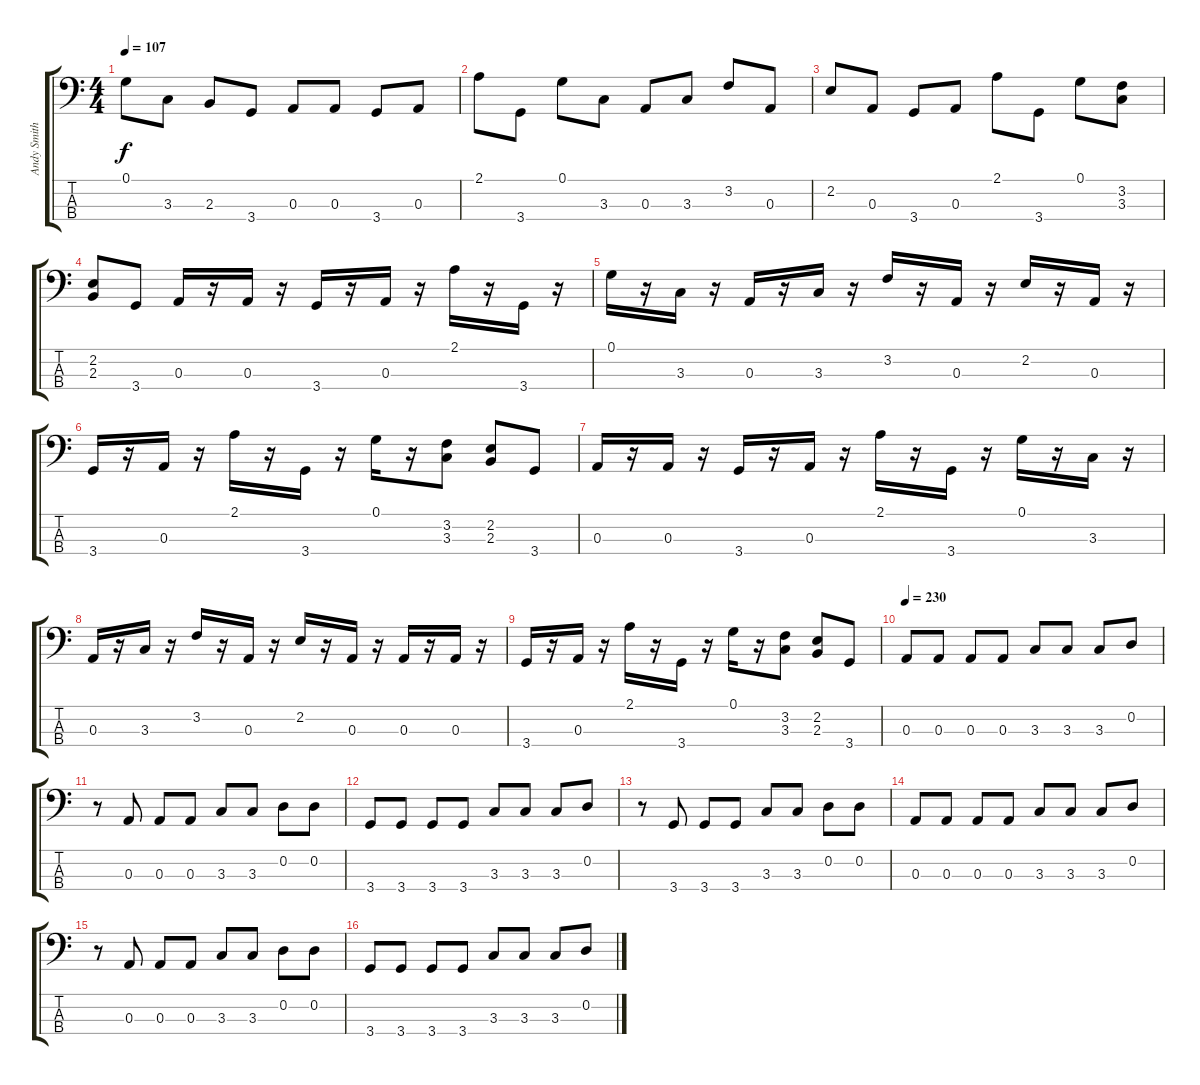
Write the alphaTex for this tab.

\track ("Andy Smith (bass)" "Andy Smith") {instrument electricbassfinger}
\staff {score tabs}
\tuning (G2 D2 A1 E1) {hide}
\ts (4 4)
\tempo 107
\clef f4
\ks c
0.1.8{dy f} 3.3.8 2.3.8 3.4.8 0.3.8 0.3.8 3.4.8 0.3.8 |
2.1.8 3.4.8 0.1.8 3.3.8 0.3.8 3.3.8 3.2.8 0.3.8 |
2.2.8 0.3.8 3.4.8 0.3.8 2.1.8 3.4.8 0.1.8 (3.2 3.3).8 |
(2.2 2.3).8 3.4.8 0.3.16{instrument electricguitarclean} r.16 0.3.16 r.16 3.4.16 r.16 0.3.16 r.16 2.1.16 r.16 3.4.16 r.16 |
0.1.16 r.16 3.3.16 r.16 0.3.16 r.16 3.3.16 r.16 3.2.16 r.16 0.3.16 r.16 2.2.16 r.16 0.3.16 r.16 |
3.4.16 r.16 0.3.16 r.16 2.1.16 r.16 3.4.16 r.16 0.1.16 r.16 (3.2 3.3).8{instrument distortionguitar} (2.2 2.3).8 3.4.8 |
0.3.16{instrument electricbassfinger} r.16 0.3.16 r.16 3.4.16 r.16 0.3.16 r.16 2.1.16 r.16 3.4.16 r.16 0.1.16 r.16 3.3.16 r.16 |
0.3.16 r.16 3.3.16 r.16 3.2.16 r.16 0.3.16 r.16 2.2.16 r.16 0.3.16 r.16 0.3.16 r.16 0.3.16 r.16 |
3.4.16 r.16 0.3.16 r.16 2.1.16 r.16 3.4.16 r.16 0.1.16 r.16 (3.2 3.3).8{instrument distortionguitar} (2.2 2.3).8 3.4.8 |
\tempo 230
0.3.8{instrument electricbassfinger} 0.3.8 0.3.8 0.3.8 3.3.8 3.3.8 3.3.8 0.2.8 |
r.8 0.3.8 0.3.8 0.3.8 3.3.8 3.3.8 0.2.8 0.2.8 |
3.4.8 3.4.8 3.4.8 3.4.8 3.3.8 3.3.8 3.3.8 0.2.8 |
r.8 3.4.8 3.4.8 3.4.8 3.3.8 3.3.8 0.2.8 0.2.8 |
0.3.8{instrument electricbassfinger} 0.3.8 0.3.8 0.3.8 3.3.8 3.3.8 3.3.8 0.2.8 |
r.8 0.3.8 0.3.8 0.3.8 3.3.8 3.3.8 0.2.8 0.2.8 |
3.4.8 3.4.8 3.4.8 3.4.8 3.3.8 3.3.8 3.3.8 0.2.8
